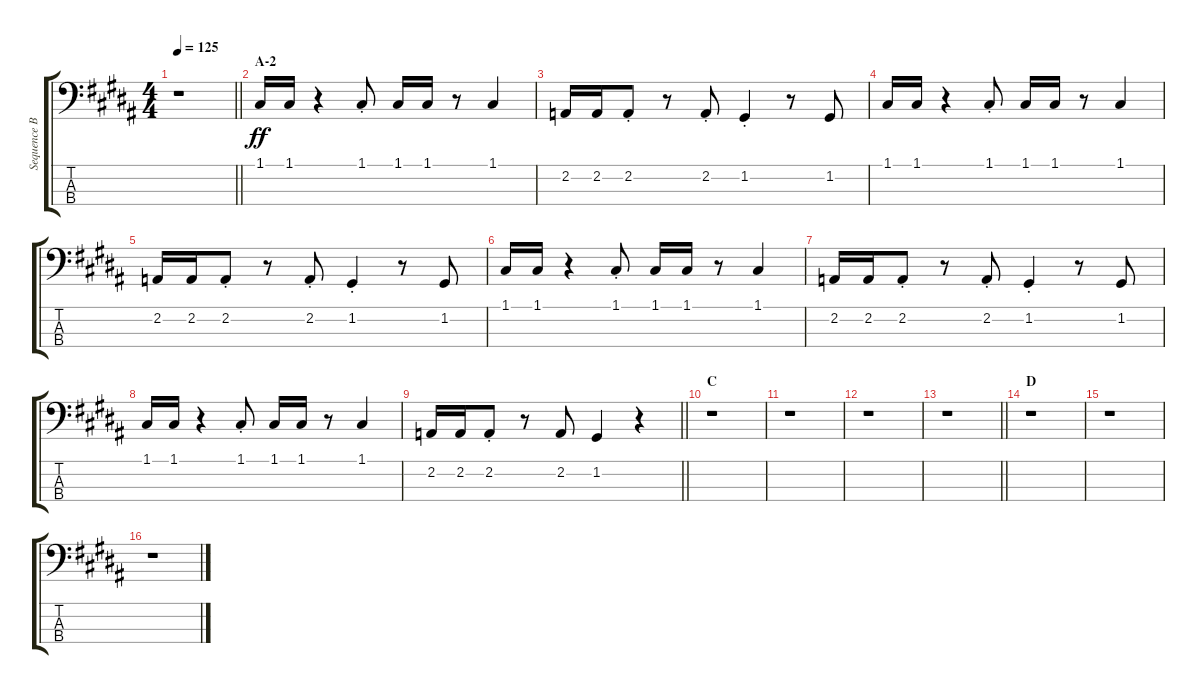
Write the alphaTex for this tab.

\track ("Sequence Bass" "Sequence B") {instrument synthbass1}
\staff {score tabs}
\tuning (C2 G1 D1 B0) {hide}
\ts (4 4)
\tempo 125
\clef f4
\barLineRight lightlight
\ks b
r.1{dy ff} |
\section ("" "A-2")
1.1.16 1.1.16 r.4 1.1{st}.8 1.1.16 1.1.16 r.8 1.1.4 |
2.2.16 2.2.16 2.2{st}.8 r.8 2.2{st}.8 1.2{st}.4 r.8 1.2.8 |
1.1.16 1.1.16 r.4 1.1{st}.8 1.1.16 1.1.16 r.8 1.1.4 |
2.2.16 2.2.16 2.2{st}.8 r.8 2.2{st}.8 1.2{st}.4 r.8 1.2.8 |
1.1.16 1.1.16 r.4 1.1{st}.8 1.1.16 1.1.16 r.8 1.1.4 |
2.2.16 2.2.16 2.2{st}.8 r.8 2.2{st}.8 1.2{st}.4 r.8 1.2.8 |
1.1.16 1.1.16 r.4 1.1{st}.8 1.1.16 1.1.16 r.8 1.1.4 |
\barLineRight lightlight
2.2.16 2.2.16 2.2{st}.8 r.8 2.2.8 1.2.4 r.4 |
\section ("" "C")
r.1 |
r.1 |
r.1 |
\barLineRight lightlight
r.1 |
\section ("" "D")
r.1 |
r.1 |
r.1
